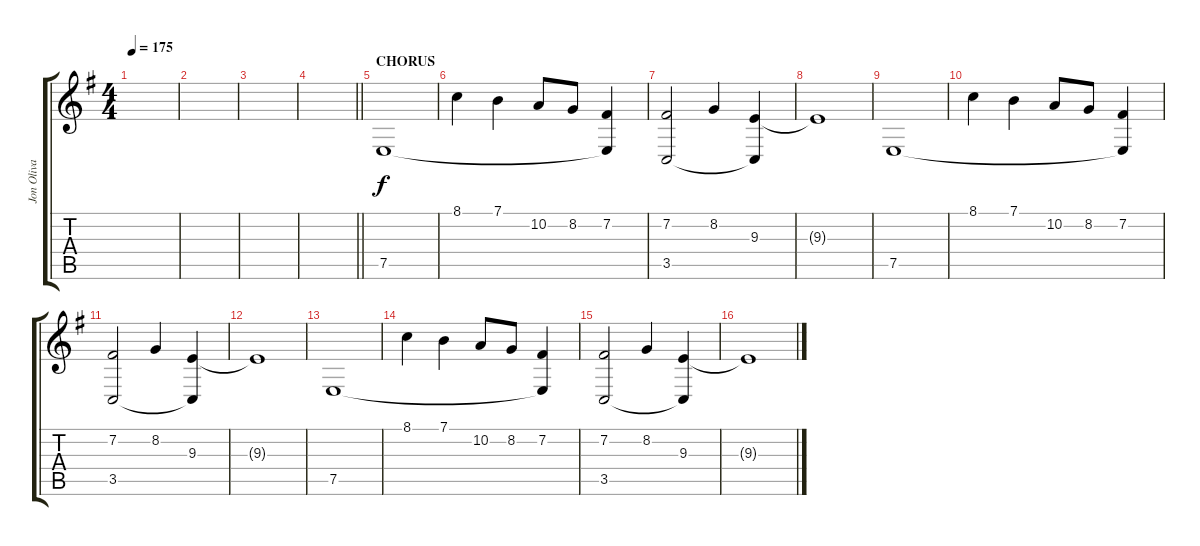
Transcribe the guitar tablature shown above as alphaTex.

\track ("Jon Oliva kb1" "Jon Oliva ") {instrument acousticgrandpiano}
\staff {score tabs}
\tuning (E4 B3 G3 D3 A2 E2) {hide}
\ts (4 4)
\tempo 175
\clef g2
\ks eminor
|
|
|
\barLineRight lightlight
|
\section ("" "CHORUS")
7.5.1 |
8.1.4 7.1.4 10.2.8 8.2.8 (7.2 7.5{t}).4 |
(7.2 3.5).2 8.2.4 (9.3 3.5{t}).4 |
9.3{t}.1 |
7.5.1 |
8.1.4 7.1.4 10.2.8 8.2.8 (7.2 7.5{t}).4 |
(7.2 3.5).2 8.2.4 (9.3 3.5{t}).4 |
9.3{t}.1 |
7.5.1 |
8.1.4 7.1.4 10.2.8 8.2.8 (7.2 7.5{t}).4 |
(7.2 3.5).2 8.2.4 (9.3 3.5{t}).4 |
9.3{t}.1
